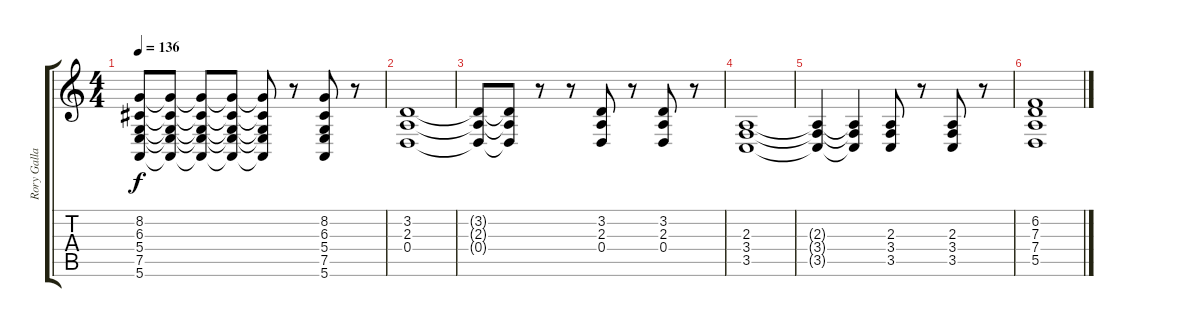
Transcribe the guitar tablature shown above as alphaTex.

\track ("Rory Gallagher Saxaphone" "Rory Galla") {instrument tenorsax}
\staff {score tabs}
\tuning (E4 B3 G3 D3 A2 E2) {hide}
\ts (4 4)
\tempo 136
\clef g2
\ks c
(8.2 6.3 5.4 7.5 5.6).8{dy f} (8.2{t} 6.3{t} 5.4{t} 7.5{t} 5.6{t}).8 (8.2{t} 6.3{t} 5.4{t} 7.5{t} 5.6{t}).8 (8.2{t} 6.3{t} 5.4{t} 7.5{t} 5.6{t}).8 (8.2{t} 6.3{t} 5.4{t} 7.5{t} 5.6{t}).8 r.8 (8.2 6.3 5.4 7.5 5.6).8 r.8 |
(3.2 2.3 0.4).1 |
(3.2{t} 2.3{t} 0.4{t}).8 (3.2{t} 2.3{t} 0.4{t}).8 r.8 r.8 (3.2 2.3 0.4).8 r.8 (3.2 2.3 0.4).8 r.8 |
(2.3 3.4 3.5).1 |
(2.3{t} 3.4{t} 3.5{t}).4 (2.3{t} 3.4{t} 3.5{t}).4 (2.3 3.4 3.5).8 r.8 (2.3 3.4 3.5).8 r.8 |
(6.2 7.3 7.4 5.5).1
